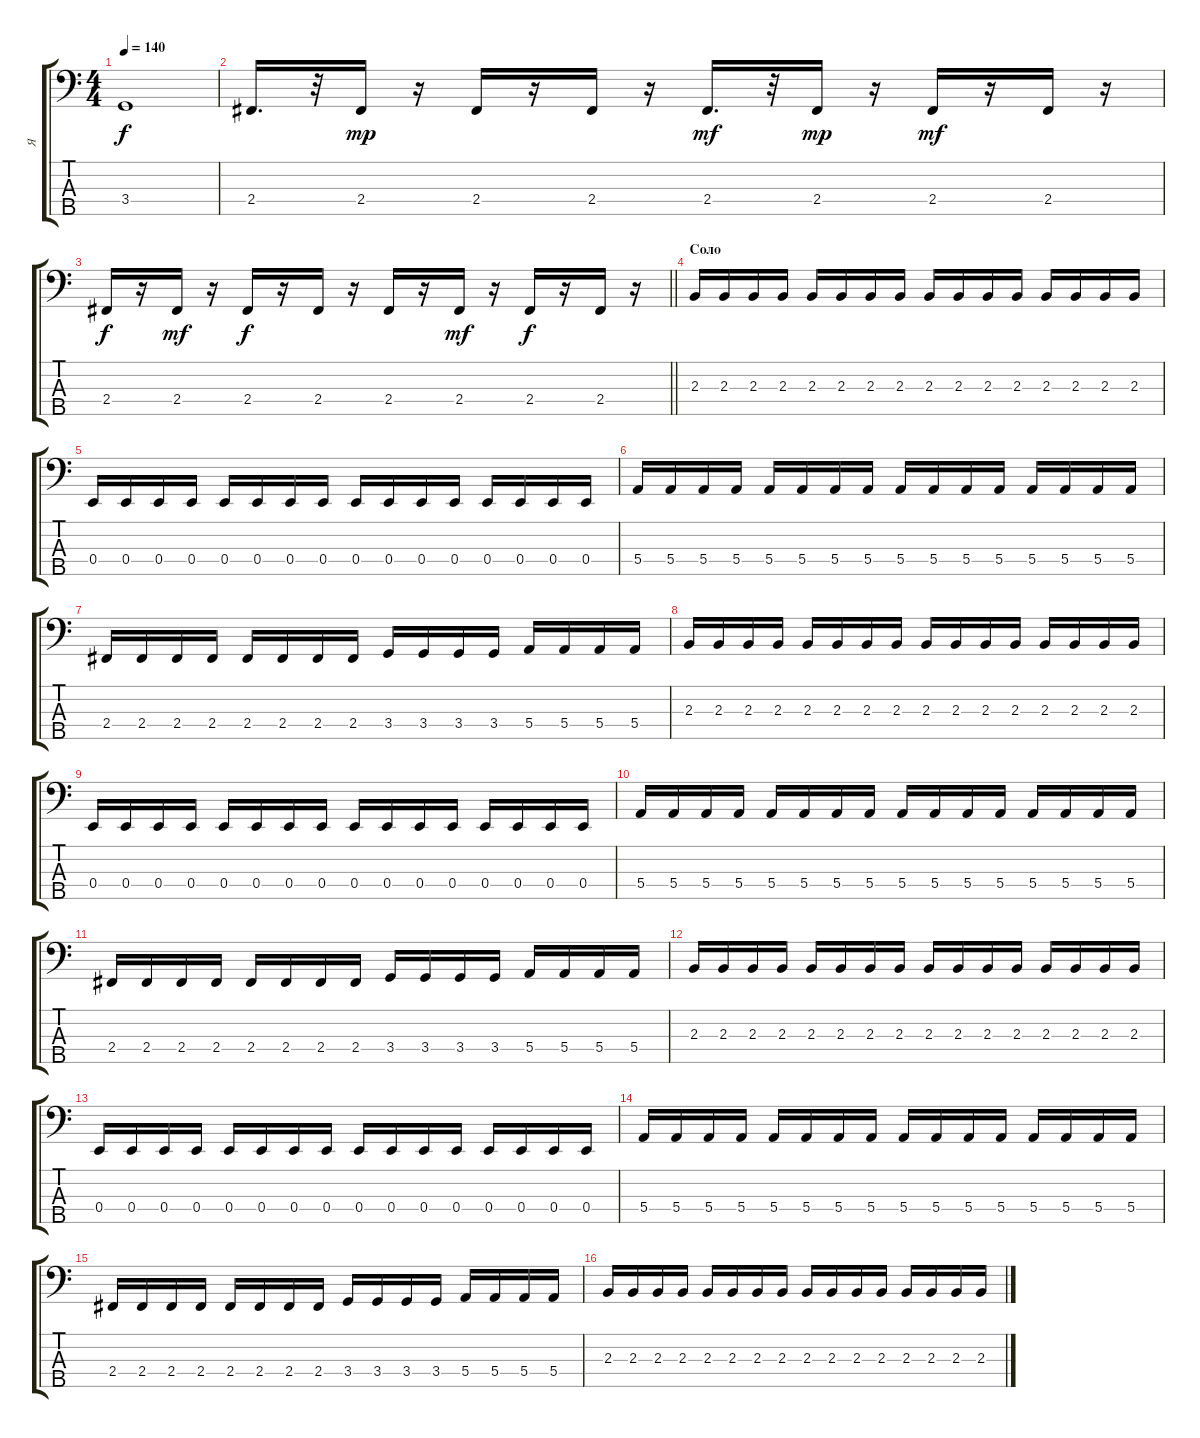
\track ("Я" "Я") {instrument electricbassfinger}
\staff {score tabs}
\tuning (G2 D2 A1 E1 B0) {hide}
\ts (4 4)
\tempo 140
\clef f4
\ks c
3.4{t}.1{dy f} |
2.4.16{d} r.32 2.4.16{dy mp} r.16 2.4.16 r.16 2.4.16 r.16 2.4.16{d dy mf} r.32 2.4.16{dy mp} r.16 2.4.16{dy mf} r.16 2.4.16 r.16 |
\barLineRight lightlight
2.4.16{dy f} r.16 2.4.16{dy mf} r.16 2.4.16{dy f} r.16 2.4.16 r.16 2.4.16 r.16 2.4.16{dy mf} r.16 2.4.16{dy f} r.16 2.4.16 r.16 |
\section ("" "Соло")
2.3.16 2.3.16 2.3.16 2.3.16 2.3.16 2.3.16 2.3.16 2.3.16 2.3.16 2.3.16 2.3.16 2.3.16 2.3.16 2.3.16 2.3.16 2.3.16 |
0.4.16 0.4.16 0.4.16 0.4.16 0.4.16 0.4.16 0.4.16 0.4.16 0.4.16 0.4.16 0.4.16 0.4.16 0.4.16 0.4.16 0.4.16 0.4.16 |
5.4.16 5.4.16 5.4.16 5.4.16 5.4.16 5.4.16 5.4.16 5.4.16 5.4.16 5.4.16 5.4.16 5.4.16 5.4.16 5.4.16 5.4.16 5.4.16 |
2.4.16 2.4.16 2.4.16 2.4.16 2.4.16 2.4.16 2.4.16 2.4.16 3.4.16 3.4.16 3.4.16 3.4.16 5.4.16 5.4.16 5.4.16 5.4.16 |
2.3.16 2.3.16 2.3.16 2.3.16 2.3.16 2.3.16 2.3.16 2.3.16 2.3.16 2.3.16 2.3.16 2.3.16 2.3.16 2.3.16 2.3.16 2.3.16 |
0.4.16 0.4.16 0.4.16 0.4.16 0.4.16 0.4.16 0.4.16 0.4.16 0.4.16 0.4.16 0.4.16 0.4.16 0.4.16 0.4.16 0.4.16 0.4.16 |
5.4.16 5.4.16 5.4.16 5.4.16 5.4.16 5.4.16 5.4.16 5.4.16 5.4.16 5.4.16 5.4.16 5.4.16 5.4.16 5.4.16 5.4.16 5.4.16 |
2.4.16 2.4.16 2.4.16 2.4.16 2.4.16 2.4.16 2.4.16 2.4.16 3.4.16 3.4.16 3.4.16 3.4.16 5.4.16 5.4.16 5.4.16 5.4.16 |
2.3.16 2.3.16 2.3.16 2.3.16 2.3.16 2.3.16 2.3.16 2.3.16 2.3.16 2.3.16 2.3.16 2.3.16 2.3.16 2.3.16 2.3.16 2.3.16 |
0.4.16 0.4.16 0.4.16 0.4.16 0.4.16 0.4.16 0.4.16 0.4.16 0.4.16 0.4.16 0.4.16 0.4.16 0.4.16 0.4.16 0.4.16 0.4.16 |
5.4.16 5.4.16 5.4.16 5.4.16 5.4.16 5.4.16 5.4.16 5.4.16 5.4.16 5.4.16 5.4.16 5.4.16 5.4.16 5.4.16 5.4.16 5.4.16 |
2.4.16 2.4.16 2.4.16 2.4.16 2.4.16 2.4.16 2.4.16 2.4.16 3.4.16 3.4.16 3.4.16 3.4.16 5.4.16 5.4.16 5.4.16 5.4.16 |
2.3.16 2.3.16 2.3.16 2.3.16 2.3.16 2.3.16 2.3.16 2.3.16 2.3.16 2.3.16 2.3.16 2.3.16 2.3.16 2.3.16 2.3.16 2.3.16
